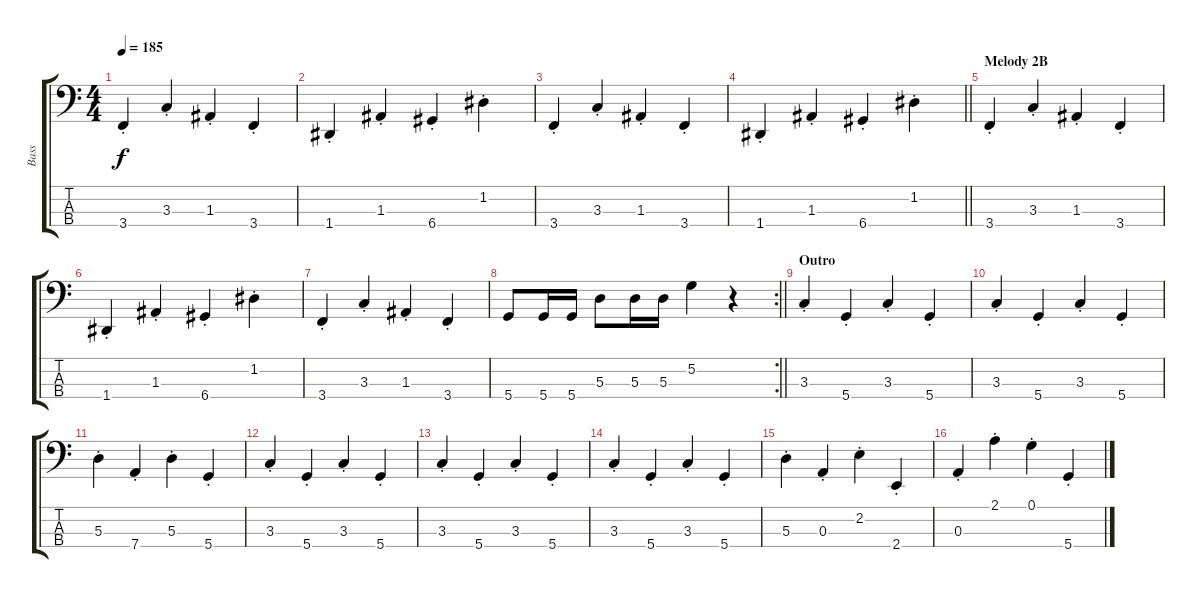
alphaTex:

\track ("Bass" "Bass") {instrument synthbass1}
\staff {score tabs}
\tuning (G2 D2 A1 D1) {hide}
\ts (4 4)
\tempo 185
\clef f4
\ks c
3.4{st}.4{dy f} 3.3{st}.4 1.3{st}.4 3.4{st}.4 |
1.4{st}.4 1.3{st}.4 6.4{st}.4 1.2{st}.4 |
3.4{st}.4 3.3{st}.4 1.3{st}.4 3.4{st}.4 |
\barLineRight lightlight
1.4{st}.4 1.3{st}.4 6.4{st}.4 1.2{st}.4 |
\section ("" "Melody 2B")
3.4{st}.4 3.3{st}.4 1.3{st}.4 3.4{st}.4 |
1.4{st}.4 1.3{st}.4 6.4{st}.4 1.2{st}.4 |
3.4{st}.4 3.3{st}.4 1.3{st}.4 3.4{st}.4 |
\rc 2
\barLineRight lightlight
5.4.8 5.4.16 5.4.16 5.3.8 5.3.16 5.3.16 5.2.4 r.4 |
\section ("" "Outro")
3.3{st}.4 5.4{st}.4 3.3{st}.4 5.4{st}.4 |
3.3{st}.4 5.4{st}.4 3.3{st}.4 5.4{st}.4 |
5.3{st}.4 7.4{st}.4 5.3{st}.4 5.4{st}.4 |
3.3{st}.4 5.4{st}.4 3.3{st}.4 5.4{st}.4 |
3.3{st}.4 5.4{st}.4 3.3{st}.4 5.4{st}.4 |
3.3{st}.4 5.4{st}.4 3.3{st}.4 5.4{st}.4 |
5.3{st}.4 0.3{st}.4 2.2{st}.4 2.4{st}.4 |
0.3{st}.4 2.1{st}.4 0.1{st}.4 5.4{st}.4
